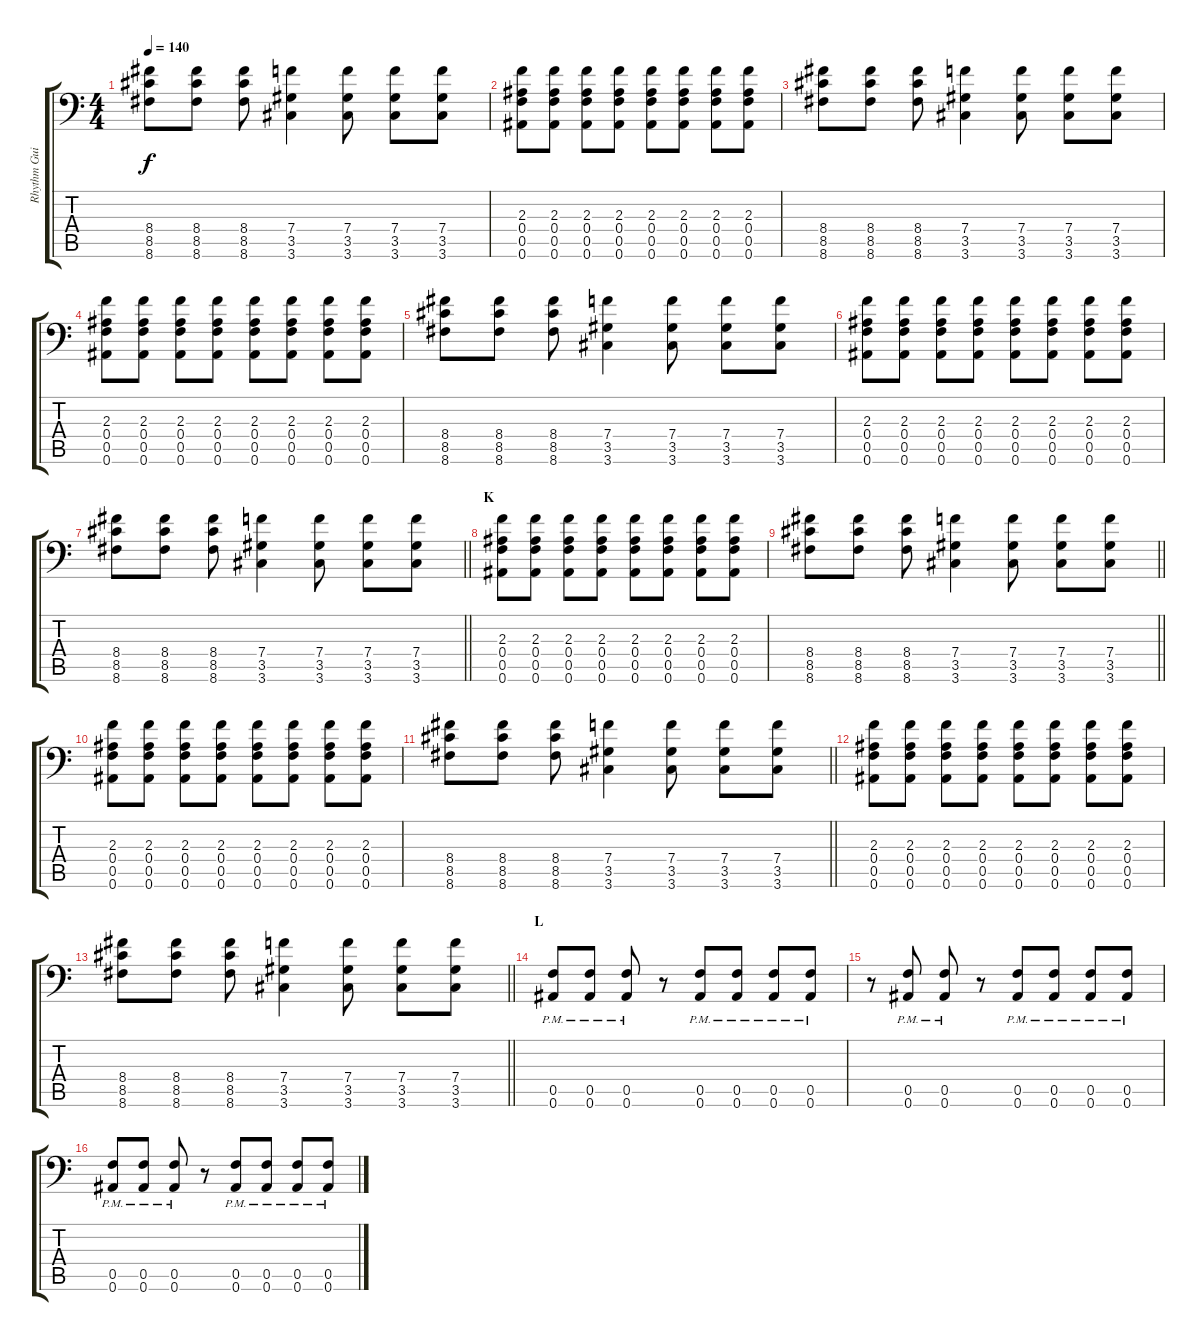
\track ("Rhythm Guitar: Chris Di Carlo" "Rhythm Gui") {instrument distortionguitar}
\staff {score tabs}
\tuning (C4 G3 Eb3 Bb2 F2 Bb1) {hide}
\ts (4 4)
\tempo 140
\clef f4
\ks c
(8.4 8.5 8.6).8{dy f} (8.4 8.5 8.6).8 (8.4 8.5 8.6).8 (7.4 3.5 3.6).4 (7.4 3.5 3.6).8 (7.4 3.5 3.6).8 (7.4 3.5 3.6).8 |
(2.3 0.4 0.5 0.6).8 (2.3 0.4 0.5 0.6).8 (2.3 0.4 0.5 0.6).8 (2.3 0.4 0.5 0.6).8 (2.3 0.4 0.5 0.6).8 (2.3 0.4 0.5 0.6).8 (2.3 0.4 0.5 0.6).8 (2.3 0.4 0.5 0.6).8 |
(8.4 8.5 8.6).8 (8.4 8.5 8.6).8 (8.4 8.5 8.6).8 (7.4 3.5 3.6).4 (7.4 3.5 3.6).8 (7.4 3.5 3.6).8 (7.4 3.5 3.6).8 |
(2.3 0.4 0.5 0.6).8 (2.3 0.4 0.5 0.6).8 (2.3 0.4 0.5 0.6).8 (2.3 0.4 0.5 0.6).8 (2.3 0.4 0.5 0.6).8 (2.3 0.4 0.5 0.6).8 (2.3 0.4 0.5 0.6).8 (2.3 0.4 0.5 0.6).8 |
(8.4 8.5 8.6).8 (8.4 8.5 8.6).8 (8.4 8.5 8.6).8 (7.4 3.5 3.6).4 (7.4 3.5 3.6).8 (7.4 3.5 3.6).8 (7.4 3.5 3.6).8 |
(2.3 0.4 0.5 0.6).8 (2.3 0.4 0.5 0.6).8 (2.3 0.4 0.5 0.6).8 (2.3 0.4 0.5 0.6).8 (2.3 0.4 0.5 0.6).8 (2.3 0.4 0.5 0.6).8 (2.3 0.4 0.5 0.6).8 (2.3 0.4 0.5 0.6).8 |
\barLineRight lightlight
(8.4 8.5 8.6).8 (8.4 8.5 8.6).8 (8.4 8.5 8.6).8 (7.4 3.5 3.6).4 (7.4 3.5 3.6).8 (7.4 3.5 3.6).8 (7.4 3.5 3.6).8 |
\section ("" "K")
(2.3 0.4 0.5 0.6).8 (2.3 0.4 0.5 0.6).8 (2.3 0.4 0.5 0.6).8 (2.3 0.4 0.5 0.6).8 (2.3 0.4 0.5 0.6).8 (2.3 0.4 0.5 0.6).8 (2.3 0.4 0.5 0.6).8 (2.3 0.4 0.5 0.6).8 |
\barLineRight lightlight
(8.4 8.5 8.6).8 (8.4 8.5 8.6).8 (8.4 8.5 8.6).8 (7.4 3.5 3.6).4 (7.4 3.5 3.6).8 (7.4 3.5 3.6).8 (7.4 3.5 3.6).8 |
(2.3 0.4 0.5 0.6).8 (2.3 0.4 0.5 0.6).8 (2.3 0.4 0.5 0.6).8 (2.3 0.4 0.5 0.6).8 (2.3 0.4 0.5 0.6).8 (2.3 0.4 0.5 0.6).8 (2.3 0.4 0.5 0.6).8 (2.3 0.4 0.5 0.6).8 |
\barLineRight lightlight
(8.4 8.5 8.6).8 (8.4 8.5 8.6).8 (8.4 8.5 8.6).8 (7.4 3.5 3.6).4 (7.4 3.5 3.6).8 (7.4 3.5 3.6).8 (7.4 3.5 3.6).8 |
(2.3 0.4 0.5 0.6).8 (2.3 0.4 0.5 0.6).8 (2.3 0.4 0.5 0.6).8 (2.3 0.4 0.5 0.6).8 (2.3 0.4 0.5 0.6).8 (2.3 0.4 0.5 0.6).8 (2.3 0.4 0.5 0.6).8 (2.3 0.4 0.5 0.6).8 |
\barLineRight lightlight
(8.4 8.5 8.6).8 (8.4 8.5 8.6).8 (8.4 8.5 8.6).8 (7.4 3.5 3.6).4 (7.4 3.5 3.6).8 (7.4 3.5 3.6).8 (7.4 3.5 3.6).8 |
\section ("" "L")
(0.5{pm} 0.6{pm}).8 (0.5{pm} 0.6{pm}).8 (0.5{pm} 0.6{pm}).8 r.8 (0.5{pm} 0.6{pm}).8 (0.5{pm} 0.6{pm}).8 (0.5{pm} 0.6{pm}).8 (0.5{pm} 0.6{pm}).8 |
r.8 (0.5{pm} 0.6{pm}).8 (0.5{pm} 0.6{pm}).8 r.8 (0.5{pm} 0.6{pm}).8 (0.5{pm} 0.6{pm}).8 (0.5{pm} 0.6{pm}).8 (0.5{pm} 0.6{pm}).8 |
(0.5{pm} 0.6{pm}).8 (0.5{pm} 0.6{pm}).8 (0.5{pm} 0.6{pm}).8 r.8 (0.5{pm} 0.6{pm}).8 (0.5{pm} 0.6{pm}).8 (0.5{pm} 0.6{pm}).8 (0.5{pm} 0.6{pm}).8
